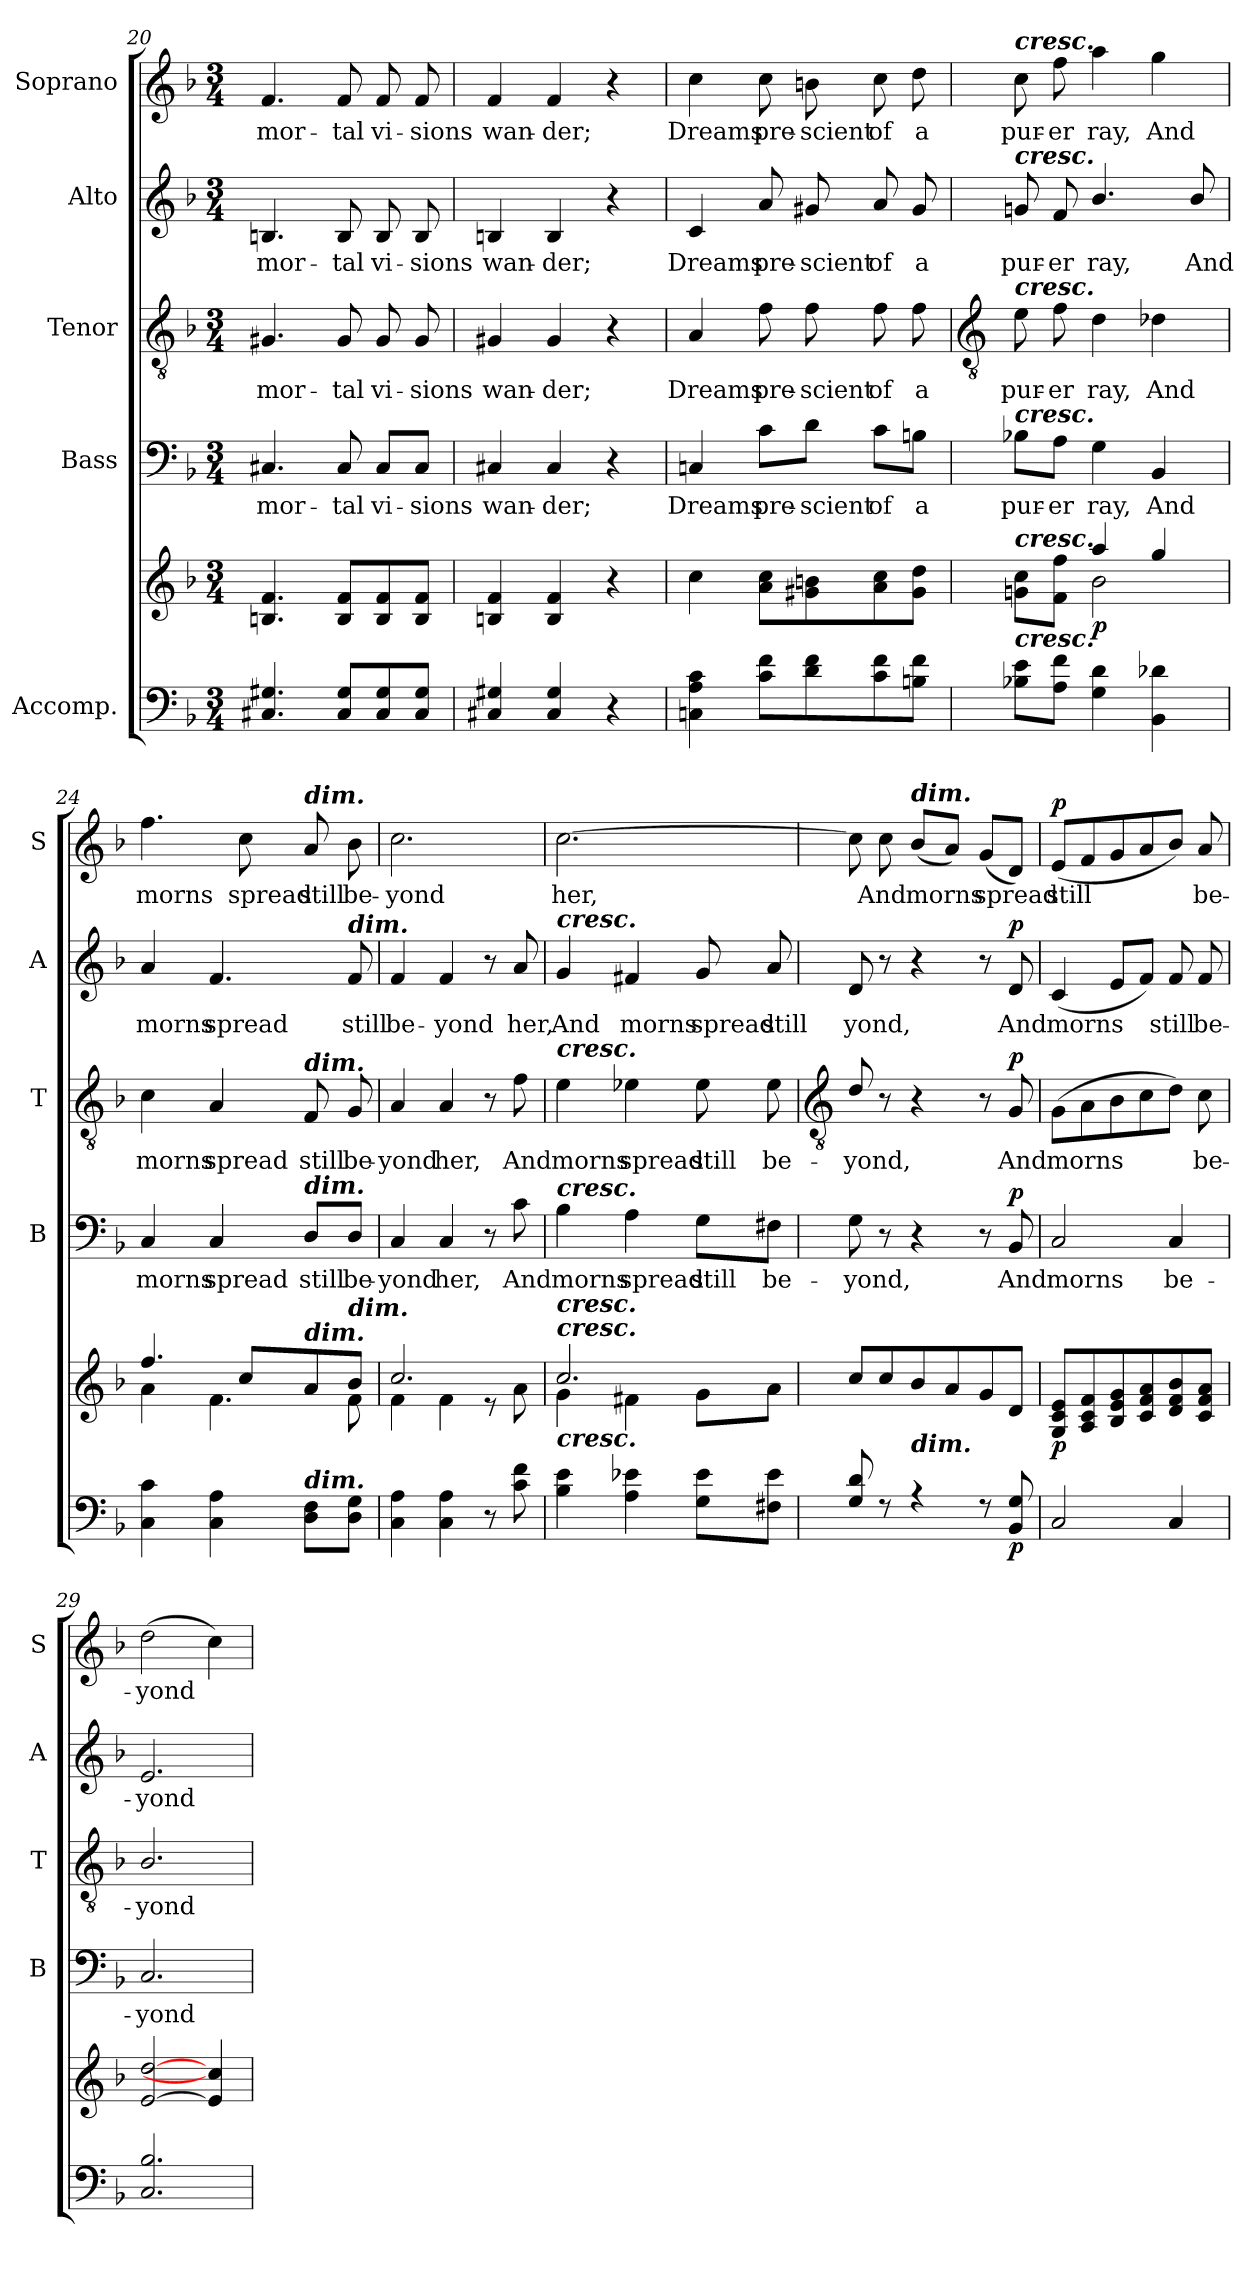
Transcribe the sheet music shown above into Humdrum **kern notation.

**kern	**kern	**dynam	**kern	**text	**dynam	**kern	**text	**dynam	**kern	**text	**dynam	**kern	**text	**dynam
*part5	*part5	*part5	*part4	*part4	*part4	*part3	*part3	*part3	*part2	*part2	*part2	*part1	*part1	*part1
*staff6	*staff5	*staff5/6	*staff4	*staff4	*staff4	*staff3	*staff3	*staff3	*staff2	*staff2	*staff2	*staff1	*staff1	*staff1
*I"Accomp.	*	*	*I"Bass	*	*	*I"Tenor	*	*	*I"Alto	*	*	*I"Soprano	*	*
*	*	*	*I'B	*	*	*I'T	*	*	*I'A	*	*	*I'S	*	*
*clefF4	*clefG2	*	*clefF4	*	*	*clefGv2	*	*	*clefG2	*	*	*clefG2	*	*
*k[b-]	*k[b-]	*	*k[b-]	*	*	*k[b-]	*	*	*k[b-]	*	*	*k[b-]	*	*
*F:	*F:	*	*F:	*	*	*F:	*	*	*F:	*	*	*F:	*	*
*M3/4	*M3/4	*	*M3/4	*	*	*M3/4	*	*	*M3/4	*	*	*M3/4	*	*
=20	=20	=20	=20	=20	=20	=20	=20	=20	=20	=20	=20	=20	=20	=20
!	!	!	!	!LO:LY:b	!	!	!LO:LY:b	!	!	!LO:LY:b	!	!	!LO:LY:b	!
4.C#X/ 4.G#X/	4.Bn 4.f	.	4.C#X	-mor-	.	4.G#X	-mor-	.	4.Bn	-mor-	.	4.f	-mor-	.
!	!	!	!	!LO:LY:b	!	!	!LO:LY:b	!	!	!LO:LY:b	!	!	!LO:LY:b	!
8C#/ 8G#/L	8B 8fL	.	8C#	-tal	.	8G#	-tal	.	8B	-tal	.	8f	-tal	.
!	!	!	!	!LO:LY:b	!	!	!LO:LY:b	!	!	!LO:LY:b	!	!	!LO:LY:b	!
8C#/ 8G#/	8B 8f	.	8C#/L	vi-	.	8G#	vi-	.	8B	vi-	.	8f	vi-	.
!	!	!	!	!LO:LY:b	!	!	!LO:LY:b	!	!	!LO:LY:b	!	!	!LO:LY:b	!
8C#/ 8G#/J	8B 8fJ	.	8C#/J	-sions	.	8G#	-sions	.	8B	-sions	.	8f	-sions	.
=21	=21	=21	=21	=21	=21	=21	=21	=21	=21	=21	=21	=21	=21	=21
!	!	!	!	!LO:LY:b	!	!	!LO:LY:b	!	!	!LO:LY:b	!	!	!LO:LY:b	!
4C#X/ 4G#X/	4Bn 4f	.	4C#X	wan-	.	4G#X	wan-	.	4Bn	wan-	.	4f	wan-	.
!	!	!	!	!LO:LY:b	!	!	!LO:LY:b	!	!	!LO:LY:b	!	!	!LO:LY:b	!
4C#/ 4G#/	4B 4f	.	4C#	-der;	.	4G#	-der;	.	4B	-der;	.	4f	-der;	.
4r	4r	.	4r	.	.	4r	.	.	4r	.	.	4r	.	.
=22	=22	=22	=22	=22	=22	=22	=22	=22	=22	=22	=22	=22	=22	=22
!	!	!	!	!LO:LY:b	!	!	!LO:LY:b	!	!	!LO:LY:b	!	!	!LO:LY:b	!
4Cn 4A 4c	4cc	.	4Cn	Dreams	.	4A	Dreams	.	4c	Dreams	.	4cc	Dreams	.
!	!	!	!	!LO:LY:b	!	!	!LO:LY:b	!	!	!LO:LY:b	!	!	!LO:LY:b	!
8c 8fL	8a 8ccL	.	8c\L	pre-	.	8f	pre-	.	8a	pre-	.	8cc	pre-	.
!	!	!	!	!LO:LY:b	!	!	!LO:LY:b	!	!	!LO:LY:b	!	!	!LO:LY:b	!
8d 8f	8g#X 8bn	.	8d\J	-scient	.	8f	-scient	.	8g#X	-scient	.	8bn	-scient	.
!	!	!	!	!LO:LY:b	!	!	!LO:LY:b	!	!	!LO:LY:b	!	!	!LO:LY:b	!
8c 8f	8a 8cc	.	8c\L	of	.	8f	of	.	8a	of	.	8cc	of	.
!	!	!	!	!LO:LY:b	!	!	!LO:LY:b	!	!	!LO:LY:b	!	!	!LO:LY:b	!
8Bn 8fJ	8g# 8ddJ	.	8Bn\J	a	.	8f	a	.	8g#	a	.	8dd	a	.
!!LO:LB:g=z
=23	=23	=23	=23	=23	=23	=23	=23	=23	=23	=23	=23	=23	=23	=23
*	*	*	*	*	*	*clefGv2	*	*	*	*	*	*	*	*
*	*^	*	*	*	*	*	*	*	*	*	*	*	*	*
!	!	!	!	!	!	!	!	!	!	!	!	!	!LO:TX:a:Bi:t=cresc.	!	!
!	!	!	!	!	!	!	!	!	!	!LO:TX:a:Bi:t=cresc.	!	!	!	!	!
!	!	!	!	!	!	!	!LO:TX:a:Bi:t=cresc.	!	!	!	!	!	!	!	!
!	!	!	!	!LO:TX:a:Bi:t=cresc.	!	!	!	!	!	!	!	!	!	!	!
!	!LO:TX:a:Bi:t=cresc.	!	!	!	!	!	!	!	!	!	!	!	!	!	!
!LO:TX:a:Bi:t=cresc.	!	!	!	!	!	!	!	!	!	!	!	!	!	!	!
!	!	!	!	!	!LO:LY:b	!	!	!LO:LY:b	!	!	!LO:LY:b	!	!	!LO:LY:b	!
8B-X 8eL	8gn 8ccL	4ryy	.	8B-X\L	pur-	.	8e	pur-	.	8gn	pur-	.	8cc	pur-	.
!	!	!	!	!	!LO:LY:b	!	!	!LO:LY:b	!	!	!LO:LY:b	!	!	!LO:LY:b	!
8A 8fJ	8f 8ffJ	.	.	8A\J	-er	.	8f	-er	.	8f	-er	.	8ff	-er	.
!	!	!	!LO:DY:b	!	!LO:LY:b	!	!	!LO:LY:b	!	!	!LO:LY:b	!	!	!LO:LY:b	!
4G 4d	4aa/	2b-\	p	4G	ray,	.	4d\	ray,	.	4.b-/	ray,	.	4aa	ray,	.
!	!	!	!	!	!LO:LY:b	!	!	!LO:LY:b	!	!	!	!	!	!LO:LY:b	!
4BB- 4d-X	4gg/	.	.	4BB-	And	.	4d-X\	And	.	.	.	.	4gg	And	.
!	!	!	!	!	!	!	!	!	!	!	!LO:LY:b	!	!	!	!
.	.	.	.	.	.	.	.	.	.	8b-/	And	.	.	.	.
=24	=24	=24	=24	=24	=24	=24	=24	=24	=24	=24	=24	=24	=24	=24	=24
!	!	!	!	!	!LO:LY:b	!	!	!LO:LY:b	!	!	!LO:LY:b	!	!	!LO:LY:b	!
4C 4c	4.ff/	4a\	.	4C	morns	.	4c	morns	.	4a	morns	.	4.ff	morns	.
!	!	!	!	!	!LO:LY:b	!	!	!LO:LY:b	!	!	!LO:LY:b	!	!	!	!
4C 4A	.	4.f\	.	4C	spread	.	4A	spread	.	4.f	spread	.	.	.	.
!	!	!	!	!	!	!	!	!	!	!	!	!	!	!LO:LY:b	!
.	8cc/L	.	.	.	.	.	.	.	.	.	.	.	8cc	spread	.
!	!	!	!	!	!	!	!	!	!	!	!	!	!LO:TX:a:Bi:t=dim.	!	!
!	!	!	!	!	!	!	!LO:TX:a:Bi:t=dim.	!	!	!	!	!	!	!	!
!	!	!	!	!LO:TX:a:Bi:t=dim.	!	!	!	!	!	!	!	!	!	!	!
!	!LO:TX:a:Bi:t=dim.	!	!	!	!	!	!	!	!	!	!	!	!	!	!
!LO:TX:a:Bi:t=dim.	!	!	!	!	!	!	!	!	!	!	!	!	!	!	!
!	!	!	!	!	!LO:LY:b	!	!	!LO:LY:b	!	!	!	!	!	!LO:LY:b	!
8D 8FL	8a/	.	.	8D/L	still	.	8F	still	.	.	.	.	8a	still	.
!	!	!	!	!	!	!	!	!	!	!LO:TX:a:Bi:t=dim.	!	!	!	!	!
!	!LO:TX:a:Bi:t=dim.	!	!	!	!	!	!	!	!	!	!	!	!	!	!
!	!	!	!	!	!LO:LY:b	!	!	!LO:LY:b	!	!	!LO:LY:b	!	!	!LO:LY:b	!
8D 8GJ	8b-/J	8f\	.	8D/J	be-	.	8G	be-	.	8f	still	.	8b-	be-	.
=25	=25	=25	=25	=25	=25	=25	=25	=25	=25	=25	=25	=25	=25	=25	=25
!	!	!	!	!	!LO:LY:b	!	!	!LO:LY:b	!	!	!LO:LY:b	!	!	!LO:LY:b	!
4C 4A	2.cc/	4f\	.	4C	-yond	.	4A	-yond	.	4f	be-	.	2.cc	-yond	.
!	!	!	!	!	!LO:LY:b	!	!	!LO:LY:b	!	!	!LO:LY:b	!	!	!	!
4C 4A	.	4f\	.	4C	her,	.	4A	her,	.	4f	-yond	.	.	.	.
8r	.	8r	.	8r	.	.	8r	.	.	8r	.	.	.	.	.
!	!	!	!	!	!LO:LY:b	!	!	!LO:LY:b	!	!	!LO:LY:b	!	!	!	!
8c 8f	.	8a\	.	8c	And	.	8f	And	.	8a	her,	.	.	.	.
=26	=26	=26	=26	=26	=26	=26	=26	=26	=26	=26	=26	=26	=26	=26	=26
!	!	!	!	!	!	!	!	!	!	!LO:TX:a:Bi:t=cresc.	!	!	!	!	!
!	!	!	!	!	!	!	!LO:TX:a:Bi:t=cresc.	!	!	!	!	!	!	!	!
!	!	!	!	!LO:TX:a:Bi:t=cresc.	!	!	!	!	!	!	!	!	!	!	!
!	!LO:TX:a:Bi:t=cresc.	!	!	!	!	!	!	!	!	!	!	!	!	!	!
!	!LO:TX:a:Bi:t=cresc.	!	!	!	!	!	!	!	!	!	!	!	!	!	!
!LO:TX:a:Bi:t=cresc.	!	!	!	!	!	!	!	!	!	!	!	!	!	!	!
!	!	!	!	!	!LO:LY:b	!	!	!LO:LY:b	!	!	!LO:LY:b	!	!	!LO:LY:b	!
4B- 4e	2.cc/	4g\	.	4B-	morns	.	4e	morns	.	4g	And	.	[2.cc	her,	.
!	!	!	!	!	!LO:LY:b	!	!	!LO:LY:b	!	!	!LO:LY:b	!	!	!	!
4A 4e-X	.	4f#X\	.	4A	spread	.	4e-X	spread	.	4f#X	morns	.	.	.	.
!	!	!	!	!	!LO:LY:b	!	!	!LO:LY:b	!	!	!LO:LY:b	!	!	!	!
8G 8e-L	.	8g\L	.	8G\L	still	.	8e-	still	.	8g	spread	.	.	.	.
!	!	!	!	!	!LO:LY:b	!	!	!LO:LY:b	!	!	!LO:LY:b	!	!	!	!
8F#X 8e-J	.	8a\J	.	8F#X\J	be-	.	8e-	be-	.	8a	still	.	.	.	.
!!LO:LB:g=z
=27	=27	=27	=27	=27	=27	=27	=27	=27	=27	=27	=27	=27	=27	=27	=27
*	*	*	*	*	*	*	*clefGv2	*	*	*	*	*	*	*	*
*^	*	*	*	*	*	*	*	*	*	*	*	*	*	*	*
!	!LO:N:vis=1	!	!LO:N:vis=1	!	!	!LO:LY:b	!	!	!LO:LY:b	!	!	!LO:LY:b	!	!	!	!
8G 8d	2.ryy	8ccL	2.ryy	.	8G	-yond,	.	8d/	-yond,	.	8d	yond,	.	8cc]	.	.
!	!	!	!	!	!	!	!	!	!	!	!	!	!	!	!LO:LY:b	!
8r	.	8cc	.	.	8r	.	.	8r	.	.	8r	.	.	8cc	And	.
!	!	!	!	!	!	!	!	!	!	!	!	!	!	!LO:TX:a:Bi:t=dim.	!	!
!	!	!LO:TX:b:Bi:t=dim.	!	!	!	!	!	!	!	!	!	!	!	!	!	!
!	!	!	!	!	!	!	!	!	!	!	!	!	!	!	!LO:LY:b	!
4r	.	8b-	.	.	4r	.	.	4r	.	.	4r	.	.	(<8b-L	morns	.
.	.	8a	.	.	.	.	.	.	.	.	.	.	.	8aJ)	.	.
!	!	!	!	!	!	!	!	!	!	!	!	!	!	!	!LO:LY:b	!
8r	.	8g	.	.	8r	.	.	8r	.	.	8r	.	.	(<8gL	spread	.
!	!	!	!	!LO:DY:b=2	!	!LO:LY:b	!LO:DY:b	!	!LO:LY:b	!LO:DY:b	!	!LO:LY:b	!LO:DY:b	!	!	!
8BB- 8G	.	8dJ	.	p	8BB-	And	p	8G	And	p	8d	And	p	8dJ)	.	.
=28	=28	=28	=28	=28	=28	=28	=28	=28	=28	=28	=28	=28	=28	=28	=28	=28
!	!LO:N:vis=1	!	!LO:N:vis=1	!LO:DY:b	!	!LO:LY:b	!	!	!LO:LY:b	!	!	!LO:LY:b	!	!	!LO:LY:b	!LO:DY:b
2C	2.ryy	8G 8c 8eL	2.ryy	p	2C	morns	.	(>8GL	morns	.	(<4c	morns	.	(<8eL	still	p
.	.	8A 8c 8f	.	.	.	.	.	8A	.	.	.	.	.	8f	.	.
.	.	8B- 8e 8g	.	.	.	.	.	8B-	.	.	8eL	.	.	8g	.	.
.	.	8c 8f 8a	.	.	.	.	.	8c	.	.	8fJ)	.	.	8a	.	.
!	!	!	!	!	!	!LO:LY:b	!	!	!	!	!	!LO:LY:b	!	!	!	!
4C	.	8d 8f 8b-	.	.	4C	be-	.	8dJ)	.	.	8f	still	.	8b-J)	.	.
!	!	!	!	!	!	!	!	!	!LO:LY:b	!	!	!LO:LY:b	!	!	!LO:LY:b	!
.	.	8c 8f 8aJ	.	.	.	.	.	8c	be-	.	8f	be-	.	8a	be-	.
=29	=29	=29	=29	=29	=29	=29	=29	=29	=29	=29	=29	=29	=29	=29	=29	=29
!	!LO:N:vis=1	!	!LO:N:vis=1	!	!	!LO:LY:b	!	!	!LO:LY:b	!	!	!LO:LY:b	!	!	!LO:LY:b	!
2.C 2.B-	2.ryy	[2e/ [2dd/	2.ryy	.	2.C	-yond	.	2.B-/	-yond	.	2.e	-yond	.	(>2dd\	-yond	.
.	.	4e] 4cc]	.	.	.	.	.	.	.	.	.	.	.	4cc)	.	.
*v	*v	*	*	*	*	*	*	*	*	*	*	*	*	*	*	*
*	*v	*v	*	*	*	*	*	*	*	*	*	*	*	*	*
=	=	=	=	=	=	=	=	=	=	=	=	=	=	=
*-	*-	*-	*-	*-	*-	*-	*-	*-	*-	*-	*-	*-	*-	*-
